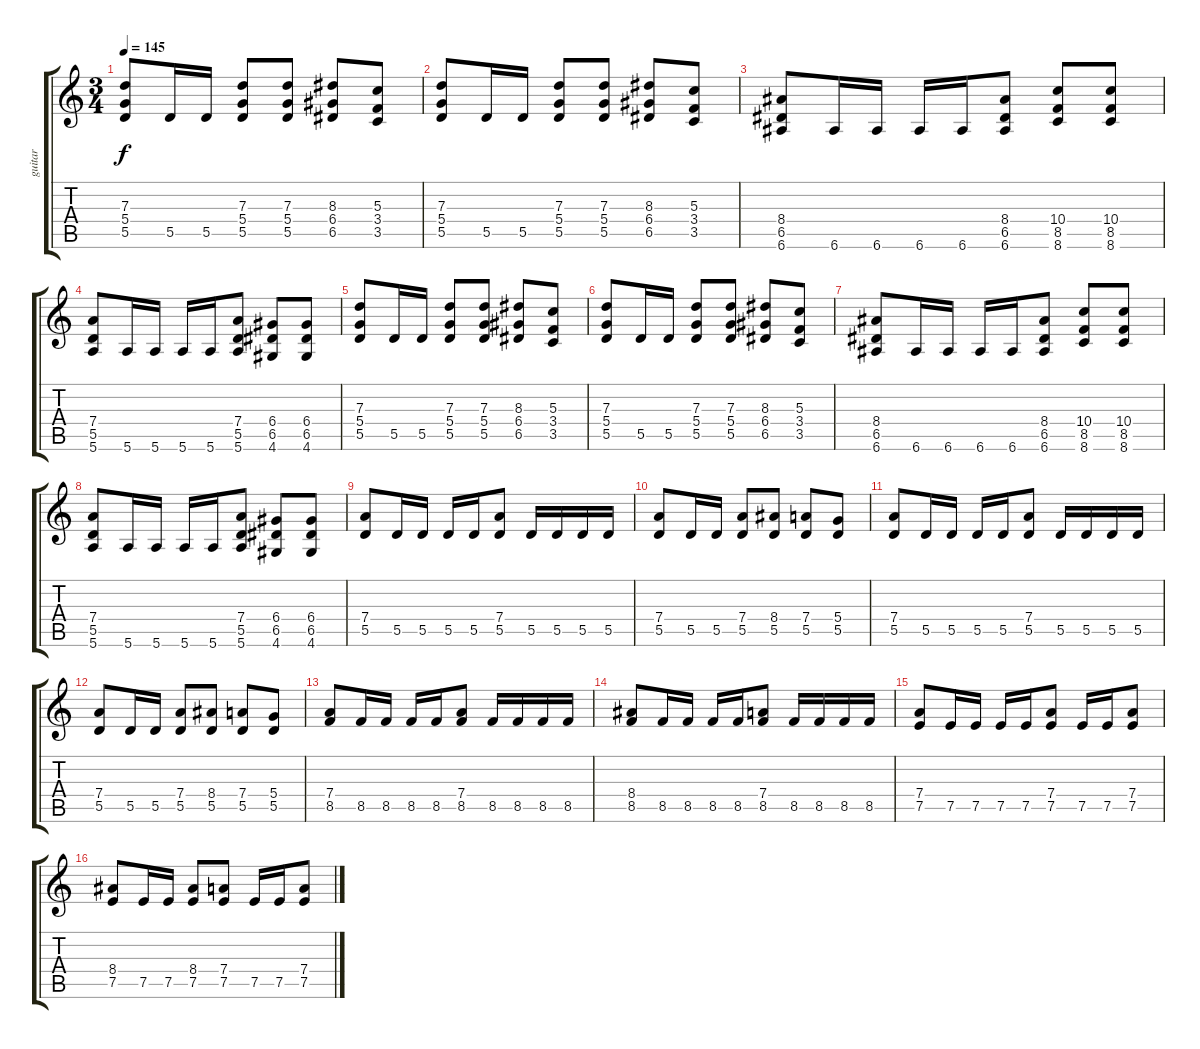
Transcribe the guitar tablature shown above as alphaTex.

\track ("guitar" "guitar") {instrument distortionguitar}
\staff {score tabs}
\tuning (E4 B3 G3 D3 A2 E2) {hide}
\ts (3 4)
\tempo 145
\clef g2
\ks c
(7.3 5.4 5.5).8{dy f} 5.5.16 5.5.16 (7.3 5.4 5.5).8 (7.3 5.4 5.5).8 (8.3 6.4 6.5).8 (5.3 3.4 3.5).8 |
(7.3 5.4 5.5).8 5.5.16 5.5.16 (7.3 5.4 5.5).8 (7.3 5.4 5.5).8 (8.3 6.4 6.5).8 (5.3 3.4 3.5).8 |
(8.4 6.5 6.6).8 6.6.16 6.6.16 6.6.16 6.6.16 (8.4 6.5 6.6).8 (10.4 8.5 8.6).8 (10.4 8.5 8.6).8 |
(7.4 5.5 5.6).8 5.6.16 5.6.16 5.6.16 5.6.16 (7.4 5.5 5.6).8 (6.4 6.5 4.6).8 (6.4 6.5 4.6).8 |
(7.3 5.4 5.5).8 5.5.16 5.5.16 (7.3 5.4 5.5).8 (7.3 5.4 5.5).8 (8.3 6.4 6.5).8 (5.3 3.4 3.5).8 |
(7.3 5.4 5.5).8 5.5.16 5.5.16 (7.3 5.4 5.5).8 (7.3 5.4 5.5).8 (8.3 6.4 6.5).8 (5.3 3.4 3.5).8 |
(8.4 6.5 6.6).8 6.6.16 6.6.16 6.6.16 6.6.16 (8.4 6.5 6.6).8 (10.4 8.5 8.6).8 (10.4 8.5 8.6).8 |
(7.4 5.5 5.6).8 5.6.16 5.6.16 5.6.16 5.6.16 (7.4 5.5 5.6).8 (6.4 6.5 4.6).8 (6.4 6.5 4.6).8 |
(7.4 5.5).8 5.5.16 5.5.16 5.5.16 5.5.16 (7.4 5.5).8 5.5.16 5.5.16 5.5.16 5.5.16 |
(7.4 5.5).8 5.5.16 5.5.16 (7.4 5.5).8 (8.4 5.5).8 (7.4 5.5).8 (5.4 5.5).8 |
(7.4 5.5).8 5.5.16 5.5.16 5.5.16 5.5.16 (7.4 5.5).8 5.5.16 5.5.16 5.5.16 5.5.16 |
(7.4 5.5).8 5.5.16 5.5.16 (7.4 5.5).8 (8.4 5.5).8 (7.4 5.5).8 (5.4 5.5).8 |
(7.4 8.5).8 8.5.16 8.5.16 8.5.16 8.5.16 (7.4 8.5).8 8.5.16 8.5.16 8.5.16 8.5.16 |
(8.4 8.5).8 8.5.16 8.5.16 8.5.16 8.5.16 (7.4 8.5).8 8.5.16 8.5.16 8.5.16 8.5.16 |
(7.4 7.5).8 7.5.16 7.5.16 7.5.16 7.5.16 (7.4 7.5).8 7.5.16 7.5.16 (7.4 7.5).8 |
(8.4 7.5).8 7.5.16 7.5.16 (8.4 7.5).8 (7.4 7.5).8 7.5.16 7.5.16 (7.4 7.5).8
